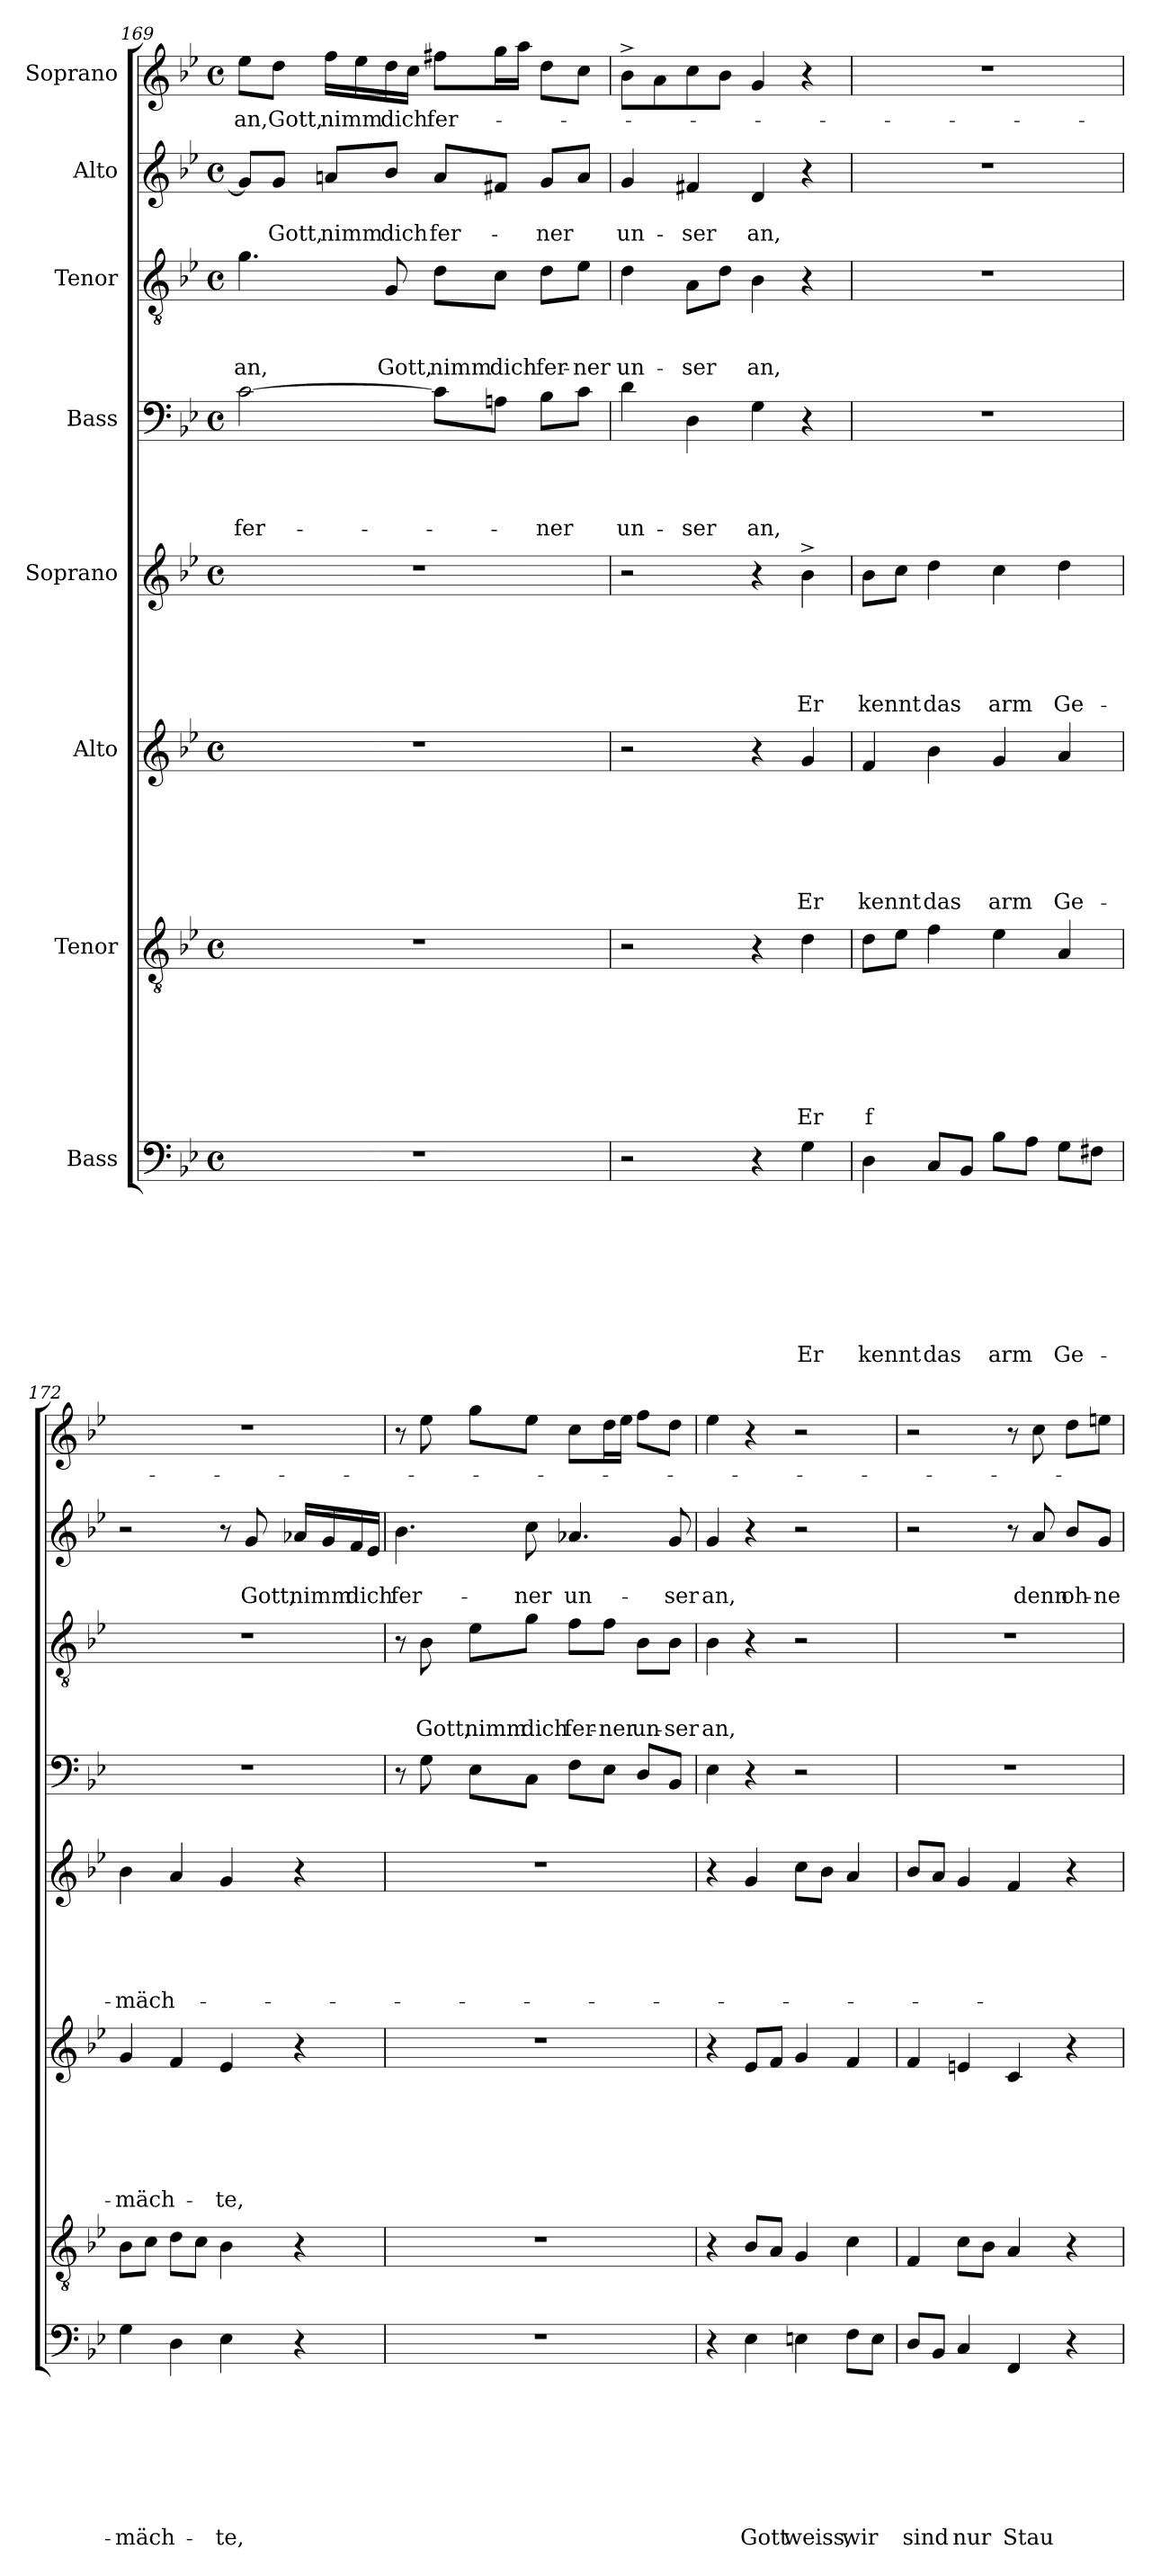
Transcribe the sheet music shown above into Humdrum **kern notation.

**kern	**text	**text	**text	**text	**text	**text	**text	**text	**kern	**text	**text	**text	**text	**text	**text	**text	**kern	**text	**text	**text	**text	**text	**text	**kern	**text	**text	**text	**text	**text	**kern	**text	**text	**text	**text	**kern	**text	**text	**text	**kern	**text	**text	**kern	**text
*part8	*part8	*part8	*part8	*part8	*part8	*part8	*part8	*part8	*part7	*part7	*part7	*part7	*part7	*part7	*part7	*part7	*part6	*part6	*part6	*part6	*part6	*part6	*part6	*part5	*part5	*part5	*part5	*part5	*part5	*part4	*part4	*part4	*part4	*part4	*part3	*part3	*part3	*part3	*part2	*part2	*part2	*part1	*part1
*staff8	*staff8	*staff8	*staff8	*staff8	*staff8	*staff8	*staff8	*staff8	*staff7	*staff7	*staff7	*staff7	*staff7	*staff7	*staff7	*staff7	*staff6	*staff6	*staff6	*staff6	*staff6	*staff6	*staff6	*staff5	*staff5	*staff5	*staff5	*staff5	*staff5	*staff4	*staff4	*staff4	*staff4	*staff4	*staff3	*staff3	*staff3	*staff3	*staff2	*staff2	*staff2	*staff1	*staff1
*I"Bass	*	*	*	*	*	*	*	*	*I"Tenor	*	*	*	*	*	*	*	*I"Alto	*	*	*	*	*	*	*I"Soprano	*	*	*	*	*	*I"Bass	*	*	*	*	*I"Tenor	*	*	*	*I"Alto	*	*	*I"Soprano	*
*clefF4	*	*	*	*	*	*	*	*	*clefGv2	*	*	*	*	*	*	*	*clefG2	*	*	*	*	*	*	*clefG2	*	*	*	*	*	*clefF4	*	*	*	*	*clefGv2	*	*	*	*clefG2	*	*	*clefG2	*
*k[b-e-]	*	*	*	*	*	*	*	*	*k[b-e-]	*	*	*	*	*	*	*	*k[b-e-]	*	*	*	*	*	*	*k[b-e-]	*	*	*	*	*	*k[b-e-]	*	*	*	*	*k[b-e-]	*	*	*	*k[b-e-]	*	*	*k[b-e-]	*
*B-:	*	*	*	*	*	*	*	*	*B-:	*	*	*	*	*	*	*	*B-:	*	*	*	*	*	*	*B-:	*	*	*	*	*	*B-:	*	*	*	*	*B-:	*	*	*	*B-:	*	*	*B-:	*
*M4/4	*	*	*	*	*	*	*	*	*M4/4	*	*	*	*	*	*	*	*M4/4	*	*	*	*	*	*	*M4/4	*	*	*	*	*	*M4/4	*	*	*	*	*M4/4	*	*	*	*M4/4	*	*	*M4/4	*
*met(c)	*	*	*	*	*	*	*	*	*met(c)	*	*	*	*	*	*	*	*met(c)	*	*	*	*	*	*	*met(c)	*	*	*	*	*	*met(c)	*	*	*	*	*met(c)	*	*	*	*met(c)	*	*	*met(c)	*
=169	=169	=169	=169	=169	=169	=169	=169	=169	=169	=169	=169	=169	=169	=169	=169	=169	=169	=169	=169	=169	=169	=169	=169	=169	=169	=169	=169	=169	=169	=169	=169	=169	=169	=169	=169	=169	=169	=169	=169	=169	=169	=169	=169
!	!	!	!	!	!	!	!	!	!	!	!	!	!	!	!	!	!	!	!	!	!	!	!	!	!	!	!	!	!	!	!	!	!	!LO:LY:b	!	!	!	!LO:LY:b	!	!	!	!	!LO:LY:b
1r	.	.	.	.	.	.	.	.	1r	.	.	.	.	.	.	.	1r	.	.	.	.	.	.	1r	.	.	.	.	.	[>2c\	.	.	.	fer-	4.g\	.	.	an,	8g/L]	.	.	8ee-\L	an,
!	!	!	!	!	!	!	!	!	!	!	!	!	!	!	!	!	!	!	!	!	!	!	!	!	!	!	!	!	!	!	!	!	!	!	!	!	!	!	!	!	!LO:LY:b	!	!LO:LY:b
.	.	.	.	.	.	.	.	.	.	.	.	.	.	.	.	.	.	.	.	.	.	.	.	.	.	.	.	.	.	.	.	.	.	.	.	.	.	.	8g/J	.	Gott,	8dd\J	Gott,
!	!	!	!	!	!	!	!	!	!	!	!	!	!	!	!	!	!	!	!	!	!	!	!	!	!	!	!	!	!	!	!	!	!	!	!	!	!	!	!	!	!LO:LY:b	!	!LO:LY:b
.	.	.	.	.	.	.	.	.	.	.	.	.	.	.	.	.	.	.	.	.	.	.	.	.	.	.	.	.	.	.	.	.	.	.	.	.	.	.	8an/L	.	nimm	16ff\LL	nimm
.	.	.	.	.	.	.	.	.	.	.	.	.	.	.	.	.	.	.	.	.	.	.	.	.	.	.	.	.	.	.	.	.	.	.	.	.	.	.	.	.	.	16ee-\	.
!	!	!	!	!	!	!	!	!	!	!	!	!	!	!	!	!	!	!	!	!	!	!	!	!	!	!	!	!	!	!	!	!	!	!	!	!	!	!LO:LY:b	!	!	!LO:LY:b	!	!LO:LY:b
.	.	.	.	.	.	.	.	.	.	.	.	.	.	.	.	.	.	.	.	.	.	.	.	.	.	.	.	.	.	.	.	.	.	.	8G/	.	.	Gott,	8b-/J	.	dich	16dd\	dich
.	.	.	.	.	.	.	.	.	.	.	.	.	.	.	.	.	.	.	.	.	.	.	.	.	.	.	.	.	.	.	.	.	.	.	.	.	.	.	.	.	.	16cc\JJ	.
!	!	!	!	!	!	!	!	!	!	!	!	!	!	!	!	!	!	!	!	!	!	!	!	!	!	!	!	!	!	!	!	!	!	!	!	!	!	!LO:LY:b	!	!	!LO:LY:b	!	!LO:LY:b
.	.	.	.	.	.	.	.	.	.	.	.	.	.	.	.	.	.	.	.	.	.	.	.	.	.	.	.	.	.	8c\L]	.	.	.	.	8d\L	.	.	nimm	8a/L	.	fer-	8ff#X\L	fer-
!	!	!	!	!	!	!	!	!	!	!	!	!	!	!	!	!	!	!	!	!	!	!	!	!	!	!	!	!	!	!	!	!	!	!	!	!	!	!LO:LY:b	!	!	!	!	!
.	.	.	.	.	.	.	.	.	.	.	.	.	.	.	.	.	.	.	.	.	.	.	.	.	.	.	.	.	.	8An\J	.	.	.	.	8c\J	.	.	dich	8f#X/J	.	.	16gg\L	.
.	.	.	.	.	.	.	.	.	.	.	.	.	.	.	.	.	.	.	.	.	.	.	.	.	.	.	.	.	.	.	.	.	.	.	.	.	.	.	.	.	.	16aa\JJ	.
!	!	!	!	!	!	!	!	!	!	!	!	!	!	!	!	!	!	!	!	!	!	!	!	!	!	!	!	!	!	!	!	!	!	!LO:LY:b	!	!	!	!LO:LY:b	!	!	!LO:LY:b	!	!
.	.	.	.	.	.	.	.	.	.	.	.	.	.	.	.	.	.	.	.	.	.	.	.	.	.	.	.	.	.	8B-\L	.	.	.	-ner	8d\L	.	.	fer-	8g/L	.	-ner	8dd\L	.
!	!	!	!	!	!	!	!	!	!	!	!	!	!	!	!	!	!	!	!	!	!	!	!	!	!	!	!	!	!	!	!	!	!	!	!	!	!	!LO:LY:b	!	!	!	!	!
.	.	.	.	.	.	.	.	.	.	.	.	.	.	.	.	.	.	.	.	.	.	.	.	.	.	.	.	.	.	8c\J	.	.	.	.	8e-\J	.	.	-ner	8a/J	.	.	8cc\J	.
=170	=170	=170	=170	=170	=170	=170	=170	=170	=170	=170	=170	=170	=170	=170	=170	=170	=170	=170	=170	=170	=170	=170	=170	=170	=170	=170	=170	=170	=170	=170	=170	=170	=170	=170	=170	=170	=170	=170	=170	=170	=170	=170	=170
!	!	!	!	!	!	!	!	!	!	!	!	!	!	!	!	!	!	!	!	!	!	!	!	!	!	!	!	!	!	!	!	!	!	!LO:LY:b	!	!	!	!LO:LY:b	!	!	!LO:LY:b	!	!
2r	.	.	.	.	.	.	.	.	2r	.	.	.	.	.	.	.	2r	.	.	.	.	.	.	2r	.	.	.	.	.	4d\	.	.	.	un-	4d\	.	.	un-	4g/	.	un-	8b-^<\L	.
.	.	.	.	.	.	.	.	.	.	.	.	.	.	.	.	.	.	.	.	.	.	.	.	.	.	.	.	.	.	.	.	.	.	.	.	.	.	.	.	.	.	8a\	.
!	!	!	!	!	!	!	!	!	!	!	!	!	!	!	!	!	!	!	!	!	!	!	!	!	!	!	!	!	!	!	!	!	!	!LO:LY:b	!	!	!	!LO:LY:b	!	!	!LO:LY:b	!	!
.	.	.	.	.	.	.	.	.	.	.	.	.	.	.	.	.	.	.	.	.	.	.	.	.	.	.	.	.	.	4D\	.	.	.	-ser	8A\L	.	.	-ser	4f#X/	.	-ser	8cc\	.
.	.	.	.	.	.	.	.	.	.	.	.	.	.	.	.	.	.	.	.	.	.	.	.	.	.	.	.	.	.	.	.	.	.	.	8d\J	.	.	.	.	.	.	8b-\J	.
!	!	!	!	!	!	!	!	!	!	!	!	!	!	!	!	!	!	!	!	!	!	!	!	!	!	!	!	!	!	!	!	!	!	!LO:LY:b	!	!	!	!LO:LY:b	!	!	!LO:LY:b	!	!
4r	.	.	.	.	.	.	.	.	4r	.	.	.	.	.	.	.	4r	.	.	.	.	.	.	4r	.	.	.	.	.	4G\	.	.	.	an,	4B-\	.	.	an,	4d/	.	an,	4g/	.
!	!	!	!	!	!	!	!	!LO:LY:b	!	!	!	!	!	!	!	!LO:LY:b	!	!	!	!	!	!	!LO:LY:b	!	!	!	!	!	!LO:LY:b	!	!	!	!	!	!	!	!	!	!	!	!	!	!
4G\	.	.	.	.	.	.	.	Er	4d\	.	.	.	.	.	.	Er	4g/	.	.	.	.	.	Er	4b-^>\	.	.	.	.	Er	4r	.	.	.	.	4r	.	.	.	4r	.	.	4r	.
=171	=171	=171	=171	=171	=171	=171	=171	=171	=171	=171	=171	=171	=171	=171	=171	=171	=171	=171	=171	=171	=171	=171	=171	=171	=171	=171	=171	=171	=171	=171	=171	=171	=171	=171	=171	=171	=171	=171	=171	=171	=171	=171	=171
!	!	!	!	!	!	!	!	!LO:LY:b	!	!	!	!	!	!	!	!LO:LY:b	!	!	!	!	!	!	!LO:LY:b	!	!	!	!	!	!LO:LY:b	!	!	!	!	!	!	!	!	!	!	!	!	!	!
4D\	.	.	.	.	.	.	.	kennt	8d\L	.	.	.	.	.	.	f	4f/	.	.	.	.	.	kennt	8b-\L	.	.	.	.	kennt	1r	.	.	.	.	1r	.	.	.	1r	.	.	1r	.
.	.	.	.	.	.	.	.	.	8e-\J	.	.	.	.	.	.	.	.	.	.	.	.	.	.	8cc\J	.	.	.	.	.	.	.	.	.	.	.	.	.	.	.	.	.	.	.
!	!	!	!	!	!	!	!	!LO:LY:b	!	!	!	!	!	!	!	!	!	!	!	!	!	!	!LO:LY:b	!	!	!	!	!	!LO:LY:b	!	!	!	!	!	!	!	!	!	!	!	!	!	!
8C/L	.	.	.	.	.	.	.	das	4f\	.	.	.	.	.	.	.	4b-\	.	.	.	.	.	das	4dd\	.	.	.	.	das	.	.	.	.	.	.	.	.	.	.	.	.	.	.
8BB-/J	.	.	.	.	.	.	.	.	.	.	.	.	.	.	.	.	.	.	.	.	.	.	.	.	.	.	.	.	.	.	.	.	.	.	.	.	.	.	.	.	.	.	.
!	!	!	!	!	!	!	!	!LO:LY:b	!	!	!	!	!	!	!	!	!	!	!	!	!	!	!LO:LY:b	!	!	!	!	!	!LO:LY:b	!	!	!	!	!	!	!	!	!	!	!	!	!	!
8B-\L	.	.	.	.	.	.	.	arm	4e-\	.	.	.	.	.	.	.	4g/	.	.	.	.	.	arm	4cc\	.	.	.	.	arm	.	.	.	.	.	.	.	.	.	.	.	.	.	.
8A\J	.	.	.	.	.	.	.	.	.	.	.	.	.	.	.	.	.	.	.	.	.	.	.	.	.	.	.	.	.	.	.	.	.	.	.	.	.	.	.	.	.	.	.
!	!	!	!	!	!	!	!	!LO:LY:b	!	!	!	!	!	!	!	!	!	!	!	!	!	!	!LO:LY:b	!	!	!	!	!	!LO:LY:b	!	!	!	!	!	!	!	!	!	!	!	!	!	!
8G\L	.	.	.	.	.	.	.	Ge-	4A/	.	.	.	.	.	.	.	4a/	.	.	.	.	.	Ge-	4dd\	.	.	.	.	Ge-	.	.	.	.	.	.	.	.	.	.	.	.	.	.
8F#X\J	.	.	.	.	.	.	.	.	.	.	.	.	.	.	.	.	.	.	.	.	.	.	.	.	.	.	.	.	.	.	.	.	.	.	.	.	.	.	.	.	.	.	.
!!LO:LB:g=z
=172	=172	=172	=172	=172	=172	=172	=172	=172	=172	=172	=172	=172	=172	=172	=172	=172	=172	=172	=172	=172	=172	=172	=172	=172	=172	=172	=172	=172	=172	=172	=172	=172	=172	=172	=172	=172	=172	=172	=172	=172	=172	=172	=172
!	!	!	!	!	!	!	!	!LO:LY:b	!	!	!	!	!	!	!	!	!	!	!	!	!	!	!LO:LY:b	!	!	!	!	!	!LO:LY:b	!	!	!	!	!	!	!	!	!	!	!	!	!	!
4G\	.	.	.	.	.	.	.	-mäch-	8B-\L	.	.	.	.	.	.	.	4g/	.	.	.	.	.	-mäch-	4b-\	.	.	.	.	-mäch-	1r	.	.	.	.	1r	.	.	.	2r	.	.	1r	.
.	.	.	.	.	.	.	.	.	8c\J	.	.	.	.	.	.	.	.	.	.	.	.	.	.	.	.	.	.	.	.	.	.	.	.	.	.	.	.	.	.	.	.	.	.
4D\	.	.	.	.	.	.	.	.	8d\L	.	.	.	.	.	.	.	4f/	.	.	.	.	.	.	4a/	.	.	.	.	.	.	.	.	.	.	.	.	.	.	.	.	.	.	.
.	.	.	.	.	.	.	.	.	8c\J	.	.	.	.	.	.	.	.	.	.	.	.	.	.	.	.	.	.	.	.	.	.	.	.	.	.	.	.	.	.	.	.	.	.
!	!	!	!	!	!	!	!	!LO:LY:b	!	!	!	!	!	!	!	!	!	!	!	!	!	!	!LO:LY:b	!	!	!	!	!	!	!	!	!	!	!	!	!	!	!	!	!	!	!	!
4E-\	.	.	.	.	.	.	.	-te,	4B-\	.	.	.	.	.	.	.	4e-/	.	.	.	.	.	-te,	4g/	.	.	.	.	.	.	.	.	.	.	.	.	.	.	8r	.	.	.	.
!	!	!	!	!	!	!	!	!	!	!	!	!	!	!	!	!	!	!	!	!	!	!	!	!	!	!	!	!	!	!	!	!	!	!	!	!	!	!	!	!	!LO:LY:b	!	!
.	.	.	.	.	.	.	.	.	.	.	.	.	.	.	.	.	.	.	.	.	.	.	.	.	.	.	.	.	.	.	.	.	.	.	.	.	.	.	8g/	.	Gott,	.	.
!	!	!	!	!	!	!	!	!	!	!	!	!	!	!	!	!	!	!	!	!	!	!	!	!	!	!	!	!	!	!	!	!	!	!	!	!	!	!	!	!	!LO:LY:b	!	!
4r	.	.	.	.	.	.	.	.	4r	.	.	.	.	.	.	.	4r	.	.	.	.	.	.	4r	.	.	.	.	.	.	.	.	.	.	.	.	.	.	16a-X/LL	.	nimm	.	.
.	.	.	.	.	.	.	.	.	.	.	.	.	.	.	.	.	.	.	.	.	.	.	.	.	.	.	.	.	.	.	.	.	.	.	.	.	.	.	16g/	.	.	.	.
!	!	!	!	!	!	!	!	!	!	!	!	!	!	!	!	!	!	!	!	!	!	!	!	!	!	!	!	!	!	!	!	!	!	!	!	!	!	!	!	!	!LO:LY:b	!	!
.	.	.	.	.	.	.	.	.	.	.	.	.	.	.	.	.	.	.	.	.	.	.	.	.	.	.	.	.	.	.	.	.	.	.	.	.	.	.	16f/	.	dich	.	.
.	.	.	.	.	.	.	.	.	.	.	.	.	.	.	.	.	.	.	.	.	.	.	.	.	.	.	.	.	.	.	.	.	.	.	.	.	.	.	16e-/JJ	.	.	.	.
=173	=173	=173	=173	=173	=173	=173	=173	=173	=173	=173	=173	=173	=173	=173	=173	=173	=173	=173	=173	=173	=173	=173	=173	=173	=173	=173	=173	=173	=173	=173	=173	=173	=173	=173	=173	=173	=173	=173	=173	=173	=173	=173	=173
!	!	!	!	!	!	!	!	!	!	!	!	!	!	!	!	!	!	!	!	!	!	!	!	!	!	!	!	!	!	!	!	!	!	!	!	!	!	!	!	!	!LO:LY:b	!	!
1r	.	.	.	.	.	.	.	.	1r	.	.	.	.	.	.	.	1r	.	.	.	.	.	.	1r	.	.	.	.	.	8r	.	.	.	.	8r	.	.	.	4.b-\	.	fer-	8r	.
!	!	!	!	!	!	!	!	!	!	!	!	!	!	!	!	!	!	!	!	!	!	!	!	!	!	!	!	!	!	!	!	!	!	!	!	!	!	!LO:LY:b	!	!	!	!	!
.	.	.	.	.	.	.	.	.	.	.	.	.	.	.	.	.	.	.	.	.	.	.	.	.	.	.	.	.	.	8G\	.	.	.	.	8B-\	.	.	Gott,	.	.	.	8ee-\	.
!	!	!	!	!	!	!	!	!	!	!	!	!	!	!	!	!	!	!	!	!	!	!	!	!	!	!	!	!	!	!	!	!	!	!	!	!	!	!LO:LY:b	!	!	!	!	!
.	.	.	.	.	.	.	.	.	.	.	.	.	.	.	.	.	.	.	.	.	.	.	.	.	.	.	.	.	.	8E-\L	.	.	.	.	8e-\L	.	.	nimm	.	.	.	8gg\L	.
!	!	!	!	!	!	!	!	!	!	!	!	!	!	!	!	!	!	!	!	!	!	!	!	!	!	!	!	!	!	!	!	!	!	!	!	!	!	!LO:LY:b	!	!	!LO:LY:b	!	!
.	.	.	.	.	.	.	.	.	.	.	.	.	.	.	.	.	.	.	.	.	.	.	.	.	.	.	.	.	.	8C\J	.	.	.	.	8g\J	.	.	dich	8cc\	.	-ner	8ee-\J	.
!	!	!	!	!	!	!	!	!	!	!	!	!	!	!	!	!	!	!	!	!	!	!	!	!	!	!	!	!	!	!	!	!	!	!	!	!	!	!LO:LY:b	!	!	!LO:LY:b	!	!
.	.	.	.	.	.	.	.	.	.	.	.	.	.	.	.	.	.	.	.	.	.	.	.	.	.	.	.	.	.	8F\L	.	.	.	.	8f\L	.	.	fer-	4.a-X/	.	un-	8cc\L	.
!	!	!	!	!	!	!	!	!	!	!	!	!	!	!	!	!	!	!	!	!	!	!	!	!	!	!	!	!	!	!	!	!	!	!	!	!	!	!LO:LY:b:rj	!	!	!	!	!
.	.	.	.	.	.	.	.	.	.	.	.	.	.	.	.	.	.	.	.	.	.	.	.	.	.	.	.	.	.	8E-\J	.	.	.	.	8f\J	.	.	-ner	.	.	.	16dd\L	.
.	.	.	.	.	.	.	.	.	.	.	.	.	.	.	.	.	.	.	.	.	.	.	.	.	.	.	.	.	.	.	.	.	.	.	.	.	.	.	.	.	.	16ee-\JJ	.
!	!	!	!	!	!	!	!	!	!	!	!	!	!	!	!	!	!	!	!	!	!	!	!	!	!	!	!	!	!	!	!	!	!	!	!	!	!	!LO:LY:b	!	!	!	!	!
.	.	.	.	.	.	.	.	.	.	.	.	.	.	.	.	.	.	.	.	.	.	.	.	.	.	.	.	.	.	8D/L	.	.	.	.	8B-\L	.	.	un-	.	.	.	8ff\L	.
!	!	!	!	!	!	!	!	!	!	!	!	!	!	!	!	!	!	!	!	!	!	!	!	!	!	!	!	!	!	!	!	!	!	!	!	!	!	!LO:LY:b:rj	!	!	!LO:LY:b	!	!
.	.	.	.	.	.	.	.	.	.	.	.	.	.	.	.	.	.	.	.	.	.	.	.	.	.	.	.	.	.	8BB-/J	.	.	.	.	8B-\J	.	.	-ser	8g/	.	-ser	8dd\J	.
=174	=174	=174	=174	=174	=174	=174	=174	=174	=174	=174	=174	=174	=174	=174	=174	=174	=174	=174	=174	=174	=174	=174	=174	=174	=174	=174	=174	=174	=174	=174	=174	=174	=174	=174	=174	=174	=174	=174	=174	=174	=174	=174	=174
!	!	!	!	!	!	!	!	!	!	!	!	!	!	!	!	!	!	!	!	!	!	!	!	!	!	!	!	!	!	!	!	!	!	!	!	!	!	!LO:LY:b	!	!	!LO:LY:b	!	!
4r	.	.	.	.	.	.	.	.	4r	.	.	.	.	.	.	.	4r	.	.	.	.	.	.	4r	.	.	.	.	.	4E-\	.	.	.	.	4B-\	.	.	an,	4g/	.	an,	4ee-\	.
!	!	!	!	!	!	!	!	!LO:LY:b	!	!	!	!	!	!	!	!	!	!	!	!	!	!	!	!	!	!	!	!	!	!	!	!	!	!	!	!	!	!	!	!	!	!	!
4E-\	.	.	.	.	.	.	.	Gott	8B-/L	.	.	.	.	.	.	.	8e-/L	.	.	.	.	.	.	4g/	.	.	.	.	.	4r	.	.	.	.	4r	.	.	.	4r	.	.	4r	.
.	.	.	.	.	.	.	.	.	8A/J	.	.	.	.	.	.	.	8f/J	.	.	.	.	.	.	.	.	.	.	.	.	.	.	.	.	.	.	.	.	.	.	.	.	.	.
!	!	!	!	!	!	!	!	!LO:LY:b	!	!	!	!	!	!	!	!	!	!	!	!	!	!	!	!	!	!	!	!	!	!	!	!	!	!	!	!	!	!	!	!	!	!	!
4En\	.	.	.	.	.	.	.	weiss,	4G/	.	.	.	.	.	.	.	4g/	.	.	.	.	.	.	8cc\L	.	.	.	.	.	2r	.	.	.	.	2r	.	.	.	2r	.	.	2r	.
.	.	.	.	.	.	.	.	.	.	.	.	.	.	.	.	.	.	.	.	.	.	.	.	8b-\J	.	.	.	.	.	.	.	.	.	.	.	.	.	.	.	.	.	.	.
!	!	!	!	!	!	!	!	!LO:LY:b	!	!	!	!	!	!	!	!	!	!	!	!	!	!	!	!	!	!	!	!	!	!	!	!	!	!	!	!	!	!	!	!	!	!	!
8F\L	.	.	.	.	.	.	.	wir	4c\	.	.	.	.	.	.	.	4f/	.	.	.	.	.	.	4a/	.	.	.	.	.	.	.	.	.	.	.	.	.	.	.	.	.	.	.
8E\J	.	.	.	.	.	.	.	.	.	.	.	.	.	.	.	.	.	.	.	.	.	.	.	.	.	.	.	.	.	.	.	.	.	.	.	.	.	.	.	.	.	.	.
=175	=175	=175	=175	=175	=175	=175	=175	=175	=175	=175	=175	=175	=175	=175	=175	=175	=175	=175	=175	=175	=175	=175	=175	=175	=175	=175	=175	=175	=175	=175	=175	=175	=175	=175	=175	=175	=175	=175	=175	=175	=175	=175	=175
!	!	!	!	!	!	!	!	!LO:LY:b	!	!	!	!	!	!	!	!	!	!	!	!	!	!	!	!	!	!	!	!	!	!	!	!	!	!	!	!	!	!	!	!	!	!	!
8D/L	.	.	.	.	.	.	.	sind	4F/	.	.	.	.	.	.	.	4f/	.	.	.	.	.	.	8b-/L	.	.	.	.	.	1r	.	.	.	.	1r	.	.	.	2r	.	.	2r	.
8BB-/J	.	.	.	.	.	.	.	.	.	.	.	.	.	.	.	.	.	.	.	.	.	.	.	8a/J	.	.	.	.	.	.	.	.	.	.	.	.	.	.	.	.	.	.	.
!	!	!	!	!	!	!	!	!LO:LY:b	!	!	!	!	!	!	!	!	!	!	!	!	!	!	!	!	!	!	!	!	!	!	!	!	!	!	!	!	!	!	!	!	!	!	!
4C/	.	.	.	.	.	.	.	nur	8c\L	.	.	.	.	.	.	.	4en/	.	.	.	.	.	.	4g/	.	.	.	.	.	.	.	.	.	.	.	.	.	.	.	.	.	.	.
.	.	.	.	.	.	.	.	.	8B-\J	.	.	.	.	.	.	.	.	.	.	.	.	.	.	.	.	.	.	.	.	.	.	.	.	.	.	.	.	.	.	.	.	.	.
!	!	!	!	!	!	!	!	!LO:LY:b	!	!	!	!	!	!	!	!	!	!	!	!	!	!	!	!	!	!	!	!	!	!	!	!	!	!	!	!	!	!	!	!	!	!	!
4FF/	.	.	.	.	.	.	.	Stau	4A/	.	.	.	.	.	.	.	4c/	.	.	.	.	.	.	4f/	.	.	.	.	.	.	.	.	.	.	.	.	.	.	8r	.	.	8r	.
!	!	!	!	!	!	!	!	!	!	!	!	!	!	!	!	!	!	!	!	!	!	!	!	!	!	!	!	!	!	!	!	!	!	!	!	!	!	!	!	!	!LO:LY:b	!	!
.	.	.	.	.	.	.	.	.	.	.	.	.	.	.	.	.	.	.	.	.	.	.	.	.	.	.	.	.	.	.	.	.	.	.	.	.	.	.	8a/	.	denn	8cc\	.
!	!	!	!	!	!	!	!	!	!	!	!	!	!	!	!	!	!	!	!	!	!	!	!	!	!	!	!	!	!	!	!	!	!	!	!	!	!	!	!	!	!LO:LY:b	!	!
4r	.	.	.	.	.	.	.	.	4r	.	.	.	.	.	.	.	4r	.	.	.	.	.	.	4r	.	.	.	.	.	.	.	.	.	.	.	.	.	.	8b-/L	.	oh-	8dd\L	.
!	!	!	!	!	!	!	!	!	!	!	!	!	!	!	!	!	!	!	!	!	!	!	!	!	!	!	!	!	!	!	!	!	!	!	!	!	!	!	!	!	!LO:LY:b:rj	!	!
.	.	.	.	.	.	.	.	.	.	.	.	.	.	.	.	.	.	.	.	.	.	.	.	.	.	.	.	.	.	.	.	.	.	.	.	.	.	.	8g/J	.	-ne	8een\J	.
=	=	=	=	=	=	=	=	=	=	=	=	=	=	=	=	=	=	=	=	=	=	=	=	=	=	=	=	=	=	=	=	=	=	=	=	=	=	=	=	=	=	=	=
*-	*-	*-	*-	*-	*-	*-	*-	*-	*-	*-	*-	*-	*-	*-	*-	*-	*-	*-	*-	*-	*-	*-	*-	*-	*-	*-	*-	*-	*-	*-	*-	*-	*-	*-	*-	*-	*-	*-	*-	*-	*-	*-	*-
